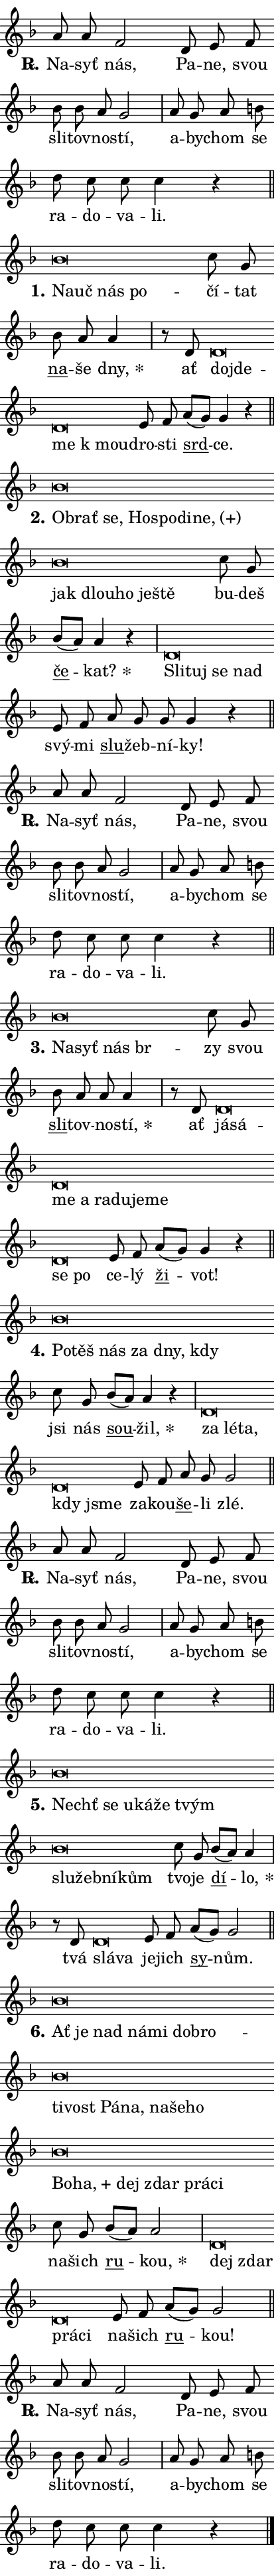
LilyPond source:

\version "2.24.0"
\header { tagline = "" }
\paper {
  indent = 0\cm
  top-margin = 0\cm
  right-margin = 0\cm
  bottom-margin = 0\cm
  left-margin = 0\cm
  paper-width = 7\cm
  page-breaking = #ly:one-page-breaking
  system-system-spacing.basic-distance = #11
  score-system-spacing.basic-distance = #11
  ragged-last = ##f
}


%% Author: Thomas Morley
%% https://lists.gnu.org/archive/html/lilypond-user/2020-05/msg00002.html
#(define (line-position grob)
"Returns position of @var[grob} in current system:
   @code{'start}, if at first time-step
   @code{'end}, if at last time-step
   @code{'middle} otherwise
"
  (let* ((col (ly:item-get-column grob))
         (ln (ly:grob-object col 'left-neighbor))
         (rn (ly:grob-object col 'right-neighbor))
         (col-to-check-left (if (ly:grob? ln) ln col))
         (col-to-check-right (if (ly:grob? rn) rn col))
         (break-dir-left
           (and
             (ly:grob-property col-to-check-left 'non-musical #f)
             (ly:item-break-dir col-to-check-left)))
         (break-dir-right
           (and
             (ly:grob-property col-to-check-right 'non-musical #f)
             (ly:item-break-dir col-to-check-right))))
        (cond ((eqv? 1 break-dir-left) 'start)
              ((eqv? -1 break-dir-right) 'end)
              (else 'middle))))

#(define (tranparent-at-line-position vctor)
  (lambda (grob)
  "Relying on @code{line-position} select the relevant enry from @var{vctor}.
Used to determine transparency,"
    (case (line-position grob)
      ((end) (not (vector-ref vctor 0)))
      ((middle) (not (vector-ref vctor 1)))
      ((start) (not (vector-ref vctor 2))))))

noteHeadBreakVisibility =
#(define-music-function (break-visibility)(vector?)
"Makes @code{NoteHead}s transparent relying on @var{break-visibility}"
#{
  \override NoteHead.transparent =
    #(tranparent-at-line-position break-visibility)
#})

#(define delete-ledgers-for-transparent-note-heads
  (lambda (grob)
    "Reads whether a @code{NoteHead} is transparent.
If so this @code{NoteHead} is removed from @code{'note-heads} from
@var{grob}, which is supposed to be @code{LedgerLineSpanner}.
As a result ledgers are not printed for this @code{NoteHead}"
    (let* ((nhds-array (ly:grob-object grob 'note-heads))
           (nhds-list
             (if (ly:grob-array? nhds-array)
                 (ly:grob-array->list nhds-array)
                 '()))
           ;; Relies on the transparent-property being done before
           ;; Staff.LedgerLineSpanner.after-line-breaking is executed.
           ;; This is fragile ...
           (to-keep
             (remove
               (lambda (nhd)
                 (ly:grob-property nhd 'transparent #f))
               nhds-list)))
      ;; TODO find a better method to iterate over grob-arrays, similiar
      ;; to filter/remove etc for lists
      ;; For now rebuilt from scratch
      (set! (ly:grob-object grob 'note-heads)  '())
      (for-each
        (lambda (nhd)
          (ly:pointer-group-interface::add-grob grob 'note-heads nhd))
        to-keep))))

hideNotes = {
  \noteHeadBreakVisibility #begin-of-line-visible
}
unHideNotes = {
  \noteHeadBreakVisibility #all-visible
}

% work-around for resetting accidentals
% https://lilypond.org/doc/v2.23/Documentation/notation/displaying-rhythms#unmetered-music
cadenzaMeasure = {
  \cadenzaOff
  \partial 1024 s1024
  \cadenzaOn
}

#(define-markup-command (accent layout props text) (markup?)
  "Underline accented syllable"
  (interpret-markup layout props
    #{\markup \override #'(offset . 4.3) \underline { #text }#}))

responsum = \markup \concat {
  "R" \hspace #-1.05 \path #0.1 #'((moveto 0 0.07) (lineto 0.9 0.8)) \hspace #0.05 "."
}

\layout {
    \context {
        \Staff
        \remove "Time_signature_engraver"
        \override LedgerLineSpanner.after-line-breaking = #delete-ledgers-for-transparent-note-heads
    }
    \context {
        \Voice {
            \override NoteHead.output-attributes = #'((class . "notehead"))
            \override Hairpin.height = #0.55
        }
    }
    \context {
        \Lyrics {
            \override StanzaNumber.output-attributes = #'((class . "stanzanumber"))
            \override LyricSpace.minimum-distance = #0.9
            \override LyricText.font-name = #"TeX Gyre Schola"
            \override LyricText.font-size = 1
            \override StanzaNumber.font-name = #"TeX Gyre Schola Bold"
            \override StanzaNumber.font-size = 1
        }
    }
}

% magnetic-lyrics.ily
%
%   written by
%     Jean Abou Samra <jean@abou-samra.fr>
%     Werner Lemberg <wl@gnu.org>
%
%   adapted by
%     Jiri Hon <jiri.hon@gmail.com>
%
% Version 2022-Apr-15

% https://www.mail-archive.com/lilypond-user@gnu.org/msg149350.html

#(define (Left_hyphen_pointer_engraver context)
   "Collect syllable-hyphen-syllable occurrences in lyrics and store
them in properties.  This engraver only looks to the left.  For
example, if the lyrics input is @code{foo -- bar}, it does the
following.

@itemize @bullet
@item
Set the @code{text} property of the @code{LyricHyphen} grob between
@q{foo} and @q{bar} to @code{foo}.

@item
Set the @code{left-hyphen} property of the @code{LyricText} grob with
text @q{foo} to the @code{LyricHyphen} grob between @q{foo} and
@q{bar}.
@end itemize

Use this auxiliary engraver in combination with the
@code{lyric-@/text::@/apply-@/magnetic-@/offset!} hook."
   (let ((hyphen #f)
         (text #f))
     (make-engraver
      (acknowledgers
       ((lyric-syllable-interface engraver grob source-engraver)
        (set! text grob)))
      (end-acknowledgers
       ((lyric-hyphen-interface engraver grob source-engraver)
        ;(when (not (grob::has-interface grob 'lyric-space-interface))
          (set! hyphen grob)));)
      ((stop-translation-timestep engraver)
       (when (and text hyphen)
         (ly:grob-set-object! text 'left-hyphen hyphen))
       (set! text #f)
       (set! hyphen #f)))))

#(define (lyric-text::apply-magnetic-offset! grob)
   "If the space between two syllables is less than the value in
property @code{LyricText@/.details@/.squash-threshold}, move the right
syllable to the left so that it gets concatenated with the left
syllable.

Use this function as a hook for
@code{LyricText@/.after-@/line-@/breaking} if the
@code{Left_@/hyphen_@/pointer_@/engraver} is active."
   (let ((hyphen (ly:grob-object grob 'left-hyphen #f)))
     (when hyphen
       (let ((left-text (ly:spanner-bound hyphen LEFT)))
         (when (grob::has-interface left-text 'lyric-syllable-interface)
           (let* ((common (ly:grob-common-refpoint grob left-text X))
                  (this-x-ext (ly:grob-extent grob common X))
                  (left-x-ext
                   (begin
                     ;; Trigger magnetism for left-text.
                     (ly:grob-property left-text 'after-line-breaking)
                     (ly:grob-extent left-text common X)))
                  ;; `delta` is the gap width between two syllables.
                  (delta (- (interval-start this-x-ext)
                            (interval-end left-x-ext)))
                  (details (ly:grob-property grob 'details))
                  (threshold (assoc-get 'squash-threshold details 0.2)))
             (when (< delta threshold)
               (let* (;; We have to manipulate the input text so that
                      ;; ligatures crossing syllable boundaries are not
                      ;; disabled.  For languages based on the Latin
                      ;; script this is essentially a beautification.
                      ;; However, for non-Western scripts it can be a
                      ;; necessity.
                      (lt (ly:grob-property left-text 'text))
                      (rt (ly:grob-property grob 'text))
                      (is-space (grob::has-interface hyphen 'lyric-space-interface))
                      (space (if is-space " " ""))
                      (space-markup (grob-interpret-markup grob " "))
                      (space-size (interval-length (ly:stencil-extent space-markup X)))
                      (extra-delta (if is-space space-size 0))
                      ;; Append new syllable.
                      (ltrt-space (if (and (string? lt) (string? rt))
                                (string-append lt space rt)
                                (make-concat-markup (list lt space rt))))
                      ;; Right-align `ltrt` to the right side.
                      (ltrt-space-markup (grob-interpret-markup
                               grob
                               (make-translate-markup
                                (cons (interval-length this-x-ext) 0)
                                (make-right-align-markup ltrt-space)))))
                 (begin
                   ;; Don't print `left-text`.
                   (ly:grob-set-property! left-text 'stencil #f)
                   ;; Set text and stencil (which holds all collected
                   ;; syllables so far) and shift it to the left.
                   (ly:grob-set-property! grob 'text ltrt-space)
                   (ly:grob-set-property! grob 'stencil ltrt-space-markup)
                   (ly:grob-translate-axis! grob (- (- delta extra-delta)) X))))))))))


#(define (lyric-hyphen::displace-bounds-first grob)
   ;; Make very sure this callback isn't triggered too early.
   (let ((left (ly:spanner-bound grob LEFT))
         (right (ly:spanner-bound grob RIGHT)))
     (ly:grob-property left 'after-line-breaking)
     (ly:grob-property right 'after-line-breaking)
     (ly:lyric-hyphen::print grob)))

squashThreshold = #0.4

\layout {
  \context {
    \Lyrics
    \consists #Left_hyphen_pointer_engraver
    \override LyricText.after-line-breaking =
      #lyric-text::apply-magnetic-offset!
    \override LyricHyphen.stencil = #lyric-hyphen::displace-bounds-first
    \override LyricText.details.squash-threshold = \squashThreshold
    \override LyricHyphen.minimum-distance = 0
    \override LyricHyphen.minimum-length = \squashThreshold
  }
}

squash = \override LyricText.details.squash-threshold = 9999
unSquash = \override LyricText.details.squash-threshold = \squashThreshold

left = \override LyricText.self-alignment-X = #LEFT
unLeft = \revert LyricText.self-alignment-X

starOffset = #(lambda (grob) 
                (let ((x_offset (ly:self-alignment-interface::aligned-on-x-parent grob)))
                  (if (= x_offset 0) 0 (+ x_offset 1.2))))

star = #(define-music-function (syllable)(string?)
"Append star separator at the end of a syllable"
#{
  \once \override LyricText.X-offset = #starOffset
  \lyricmode { \markup {
    #syllable
    \override #'((font-name . "TeX Gyre Schola Bold")) \hspace #0.2 \lower #0.65 \larger "*"
  } }
#})

starAccent = #(define-music-function (syllable)(string?)
"Append star separator at the end of a syllable and make accent"
#{
  \once \override LyricText.X-offset = #starOffset
  \lyricmode { \markup {
    \accent #syllable
    \override #'((font-name . "TeX Gyre Schola Bold")) \hspace #0.2 \lower #0.65 \larger "*"
  } }
#})

breath = #(define-music-function (syllable)(string?)
"Append breathing indicator at the end of a syllable"
#{
  \lyricmode { \markup { #syllable "+" } }
#})

optionalBreath = #(define-music-function (syllable)(string?)
"Append optional breathing indicator at the end of a syllable"
#{
  \lyricmode { \markup { #syllable "(+)" } }
#})


\score {
    <<
        \new Voice = "melody" { \cadenzaOn \key f \major \relative { a'8 a f2 d8 e f \bar "" bes bes a g2 \cadenzaMeasure \bar "|" a8 g a b \bar "" d c c c4 r \cadenzaMeasure \bar "||" \break } }
        \new Lyrics \lyricsto "melody" { \lyricmode { \set stanza = \responsum
Na -- syť nás, Pa -- ne, svou sli -- tov -- no -- stí, a -- by -- chom se ra -- do -- va -- li. } }
    >>
    \layout {}
}

\score {
    <<
        \new Voice = "melody" { \cadenzaOn \key f \major \relative { bes'\breve*1/16 \hideNotes \breve*1/16 \bar "" \breve*1/16 \breve*1/16 \bar "" \unHideNotes c8 g \bar "" bes a a4 \cadenzaMeasure \bar "|" r8 d,8 d\breve*1/16 \hideNotes \breve*1/16 \bar "" \breve*1/16 \breve*1/16 \bar "" \unHideNotes e8 f \bar "" a[( g)] g4 r \cadenzaMeasure \bar "||" \break } }
        \new Lyrics \lyricsto "melody" { \lyricmode { \set stanza = "1."
\left Na -- \squash uč nás po -- \unLeft \unSquash čí -- tat \markup \accent na -- še \star dny, ať \left do -- \squash jde -- me "k mou" -- \unLeft \unSquash dro -- sti \markup \accent srd -- ce. } }
    >>
    \layout {}
}

\score {
    <<
        \new Voice = "melody" { \cadenzaOn \key f \major \relative { bes'\breve*1/16 \hideNotes \breve*1/16 \bar "" \breve*1/16 \bar "" \breve*1/16 \bar "" \breve*1/16 \bar "" \breve*1/16 \bar "" \breve*1/16 \bar "" \breve*1/16 \bar "" \breve*1/16 \bar "" \breve*1/16 \bar "" \breve*1/16 \breve*1/16 \bar "" \unHideNotes c8 g \bar "" bes[( a)] a4 r \cadenzaMeasure \bar "|" d,\breve*1/16 \hideNotes \breve*1/16 \bar "" \breve*1/16 \breve*1/16 \bar "" \unHideNotes e8 f \bar "" a g g g4 r \cadenzaMeasure \bar "||" \break } }
        \new Lyrics \lyricsto "melody" { \lyricmode { \set stanza = "2."
\left Ob -- \squash rať se, Ho -- spo -- di -- \optionalBreath ne, jak dlou -- ho je -- ště \unLeft \unSquash bu -- deš \markup \accent če -- \star kat? \left Sli -- \squash tuj se nad \unLeft \unSquash svý -- mi \markup \accent slu -- žeb -- ní -- ky! } }
    >>
    \layout {}
}

\score {
    <<
        \new Voice = "melody" { \cadenzaOn \key f \major \relative { a'8 a f2 d8 e f \bar "" bes bes a g2 \cadenzaMeasure \bar "|" a8 g a b \bar "" d c c c4 r \cadenzaMeasure \bar "||" \break } }
        \new Lyrics \lyricsto "melody" { \lyricmode { \set stanza = \responsum
Na -- syť nás, Pa -- ne, svou sli -- tov -- no -- stí, a -- by -- chom se ra -- do -- va -- li. } }
    >>
    \layout {}
}

\score {
    <<
        \new Voice = "melody" { \cadenzaOn \key f \major \relative { bes'\breve*1/16 \hideNotes \breve*1/16 \bar "" \breve*1/16 \breve*1/16 \bar "" \unHideNotes c8 g \bar "" bes a a a4 \cadenzaMeasure \bar "|" r8 d,8 d\breve*1/16 \hideNotes \breve*1/16 \bar "" \breve*1/16 \bar "" \breve*1/16 \bar "" \breve*1/16 \bar "" \breve*1/16 \bar "" \breve*1/16 \bar "" \breve*1/16 \bar "" \breve*1/16 \breve*1/16 \bar "" \unHideNotes e8 f \bar "" a[( g)] g4 r \cadenzaMeasure \bar "||" \break } }
        \new Lyrics \lyricsto "melody" { \lyricmode { \set stanza = "3."
\left Na -- \squash syť nás br -- \unLeft \unSquash zy svou \markup \accent sli -- tov -- no -- \star stí, ať \left já -- \squash sá -- me a ra -- du -- je -- me se po \unLeft \unSquash ce -- lý \markup \accent ži -- vot! } }
    >>
    \layout {}
}

\score {
    <<
        \new Voice = "melody" { \cadenzaOn \key f \major \relative { bes'\breve*1/16 \hideNotes \breve*1/16 \bar "" \breve*1/16 \bar "" \breve*1/16 \bar "" \breve*1/16 \breve*1/16 \bar "" \unHideNotes c8 g \bar "" bes[( a)] a4 r \cadenzaMeasure \bar "|" d,\breve*1/16 \hideNotes \breve*1/16 \bar "" \breve*1/16 \bar "" \breve*1/16 \breve*1/16 \bar "" \unHideNotes e8 f \bar "" a g g2 \cadenzaMeasure \bar "||" \break } }
        \new Lyrics \lyricsto "melody" { \lyricmode { \set stanza = "4."
\left Po -- \squash těš nás za dny, kdy \unLeft \unSquash jsi nás \markup \accent sou -- \star žil, \left za \squash lé -- ta, kdy jsme \unLeft \unSquash za -- kou -- \markup \accent še -- li zlé. } }
    >>
    \layout {}
}

\score {
    <<
        \new Voice = "melody" { \cadenzaOn \key f \major \relative { a'8 a f2 d8 e f \bar "" bes bes a g2 \cadenzaMeasure \bar "|" a8 g a b \bar "" d c c c4 r \cadenzaMeasure \bar "||" \break } }
        \new Lyrics \lyricsto "melody" { \lyricmode { \set stanza = \responsum
Na -- syť nás, Pa -- ne, svou sli -- tov -- no -- stí, a -- by -- chom se ra -- do -- va -- li. } }
    >>
    \layout {}
}

\score {
    <<
        \new Voice = "melody" { \cadenzaOn \key f \major \relative { bes'\breve*1/16 \hideNotes \breve*1/16 \bar "" \breve*1/16 \bar "" \breve*1/16 \bar "" \breve*1/16 \bar "" \breve*1/16 \bar "" \breve*1/16 \bar "" \breve*1/16 \bar "" \breve*1/16 \breve*1/16 \bar "" \unHideNotes c8 g \bar "" bes[( a)] a4 \cadenzaMeasure \bar "|" r8 d,8 d\breve*1/16 \hideNotes \breve*1/16 \bar "" \unHideNotes e8 f \bar "" a[( g)] g2 \cadenzaMeasure \bar "||" \break } }
        \new Lyrics \lyricsto "melody" { \lyricmode { \set stanza = "5."
\left Nechť \squash se u -- ká -- že tvým slu -- žeb -- ní -- kům \unLeft \unSquash tvo -- je \markup \accent dí -- \star lo, tvá \left slá -- \squash va \unLeft \unSquash je -- jich \markup \accent sy -- nům. } }
    >>
    \layout {}
}

\score {
    <<
        \new Voice = "melody" { \cadenzaOn \key f \major \relative { bes'\breve*1/16 \hideNotes \breve*1/16 \bar "" \breve*1/16 \bar "" \breve*1/16 \bar "" \breve*1/16 \bar "" \breve*1/16 \bar "" \breve*1/16 \bar "" \breve*1/16 \bar "" \breve*1/16 \bar "" \breve*1/16 \bar "" \breve*1/16 \bar "" \breve*1/16 \bar "" \breve*1/16 \bar "" \breve*1/16 \bar "" \breve*1/16 \bar "" \breve*1/16 \bar "" \breve*1/16 \bar "" \breve*1/16 \bar "" \breve*1/16 \breve*1/16 \bar "" \unHideNotes c8 g \bar "" bes[( a)] a2 \cadenzaMeasure \bar "|" d,\breve*1/16 \hideNotes \breve*1/16 \bar "" \breve*1/16 \breve*1/16 \bar "" \unHideNotes e8 f \bar "" a[( g)] g2 \cadenzaMeasure \bar "||" \break } }
        \new Lyrics \lyricsto "melody" { \lyricmode { \set stanza = "6."
\left Ať \squash je nad ná -- mi dob -- ro -- ti -- vost Pá -- na, na -- še -- ho Bo -- \breath "ha," dej zdar prá -- ci \unLeft \unSquash na -- šich \markup \accent ru -- \star kou, \left dej \squash zdar prá -- ci \unLeft \unSquash na -- šich \markup \accent ru -- kou! } }
    >>
    \layout {}
}

\score {
    <<
        \new Voice = "melody" { \cadenzaOn \key f \major \relative { a'8 a f2 d8 e f \bar "" bes bes a g2 \cadenzaMeasure \bar "|" a8 g a b \bar "" d c c c4 r \cadenzaMeasure \bar "||" \break } \bar "|." }
        \new Lyrics \lyricsto "melody" { \lyricmode { \set stanza = \responsum
Na -- syť nás, Pa -- ne, svou sli -- tov -- no -- stí, a -- by -- chom se ra -- do -- va -- li. } }
    >>
    \layout {}
}
